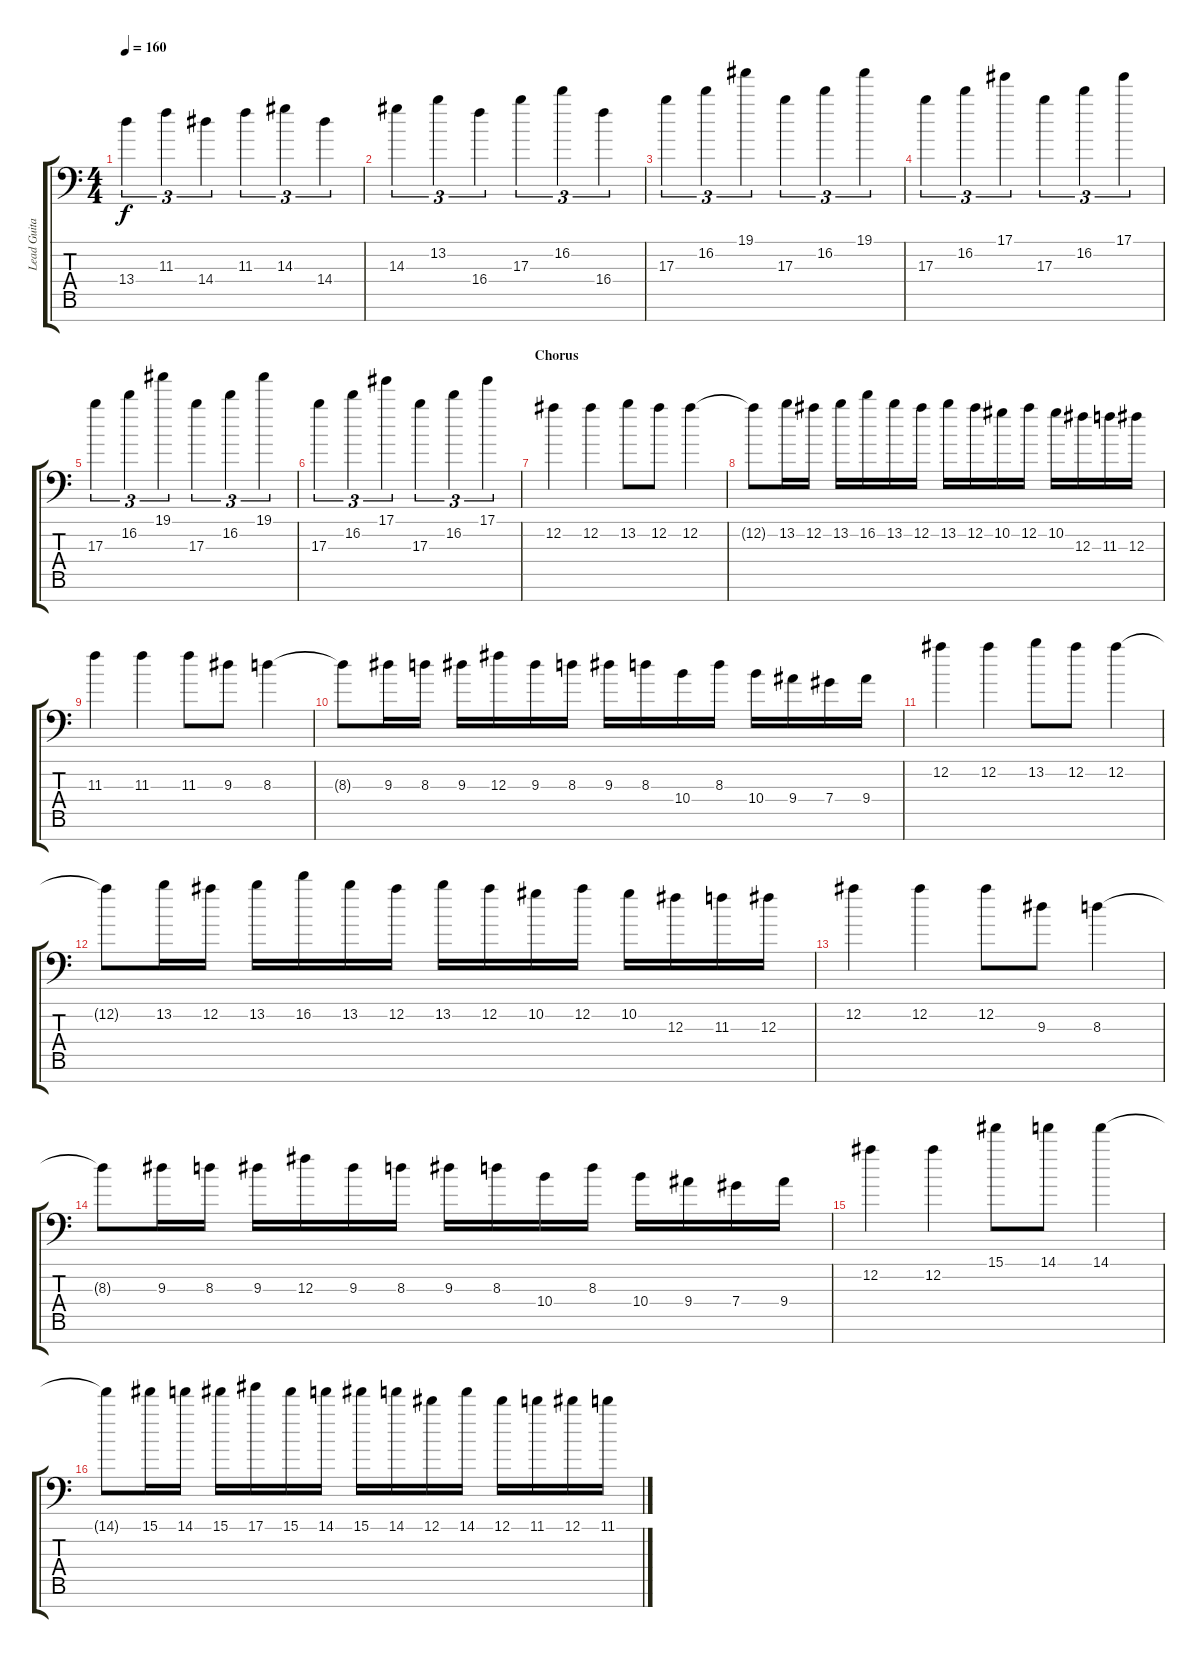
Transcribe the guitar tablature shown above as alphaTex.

\track ("Lead Guitar" "Lead Guita") {instrument distortionguitar}
\staff {score tabs}
\tuning (Eb4 Bb3 Gb3 Db3 Ab2 Eb2 Bb1) {hide}
\ts (4 4)
\section ("" "")
\tempo 160
\clef f4
\ks c
13.4.4{tu (3 2) dy f} 11.3.4{tu (3 2)} 14.4.4{tu (3 2)} 11.3.4{tu (3 2)} 14.3.4{tu (3 2)} 14.4.4{tu (3 2)} |
14.3.4{tu (3 2)} 13.2.4{tu (3 2)} 16.4.4{tu (3 2)} 17.3.4{tu (3 2)} 16.2.4{tu (3 2)} 16.4.4{tu (3 2)} |
17.3.4{tu (3 2)} 16.2.4{tu (3 2)} 19.1.4{tu (3 2)} 17.3.4{tu (3 2)} 16.2.4{tu (3 2)} 19.1.4{tu (3 2)} |
17.3.4{tu (3 2)} 16.2.4{tu (3 2)} 17.1.4{tu (3 2)} 17.3.4{tu (3 2)} 16.2.4{tu (3 2)} 17.1.4{tu (3 2)} |
17.3.4{tu (3 2)} 16.2.4{tu (3 2)} 19.1.4{tu (3 2)} 17.3.4{tu (3 2)} 16.2.4{tu (3 2)} 19.1.4{tu (3 2)} |
17.3.4{tu (3 2)} 16.2.4{tu (3 2)} 17.1.4{tu (3 2)} 17.3.4{tu (3 2)} 16.2.4{tu (3 2)} 17.1.4{tu (3 2)} |
\section ("" "Chorus")
12.2.4 12.2.4 13.2.8 12.2.8 12.2.4 |
12.2{t}.8 13.2.16 12.2.16 13.2.16 16.2.16 13.2.16 12.2.16 13.2.16 12.2.16 10.2.16 12.2.16 10.2.16 12.3.16 11.3.16 12.3.16 |
11.3.4 11.3.4 11.3.8 9.3.8 8.3.4 |
8.3{t}.8 9.3.16 8.3.16 9.3.16 12.3.16 9.3.16 8.3.16 9.3.16 8.3.16 10.4.16 8.3.16 10.4.16 9.4.16 7.4.16 9.4.16 |
12.2.4 12.2.4 13.2.8 12.2.8 12.2.4 |
12.2{t}.8 13.2.16 12.2.16 13.2.16 16.2.16 13.2.16 12.2.16 13.2.16 12.2.16 10.2.16 12.2.16 10.2.16 12.3.16 11.3.16 12.3.16 |
12.2.4 12.2.4 12.2.8 9.3.8 8.3.4 |
8.3{t}.8 9.3.16 8.3.16 9.3.16 12.3.16 9.3.16 8.3.16 9.3.16 8.3.16 10.4.16 8.3.16 10.4.16 9.4.16 7.4.16 9.4.16 |
12.2.4 12.2.4 15.1.8 14.1.8 14.1.4 |
14.1{t}.8 15.1.16 14.1.16 15.1.16 17.1.16 15.1.16 14.1.16 15.1.16 14.1.16 12.1.16 14.1.16 12.1.16 11.1.16 12.1.16 11.1.16
